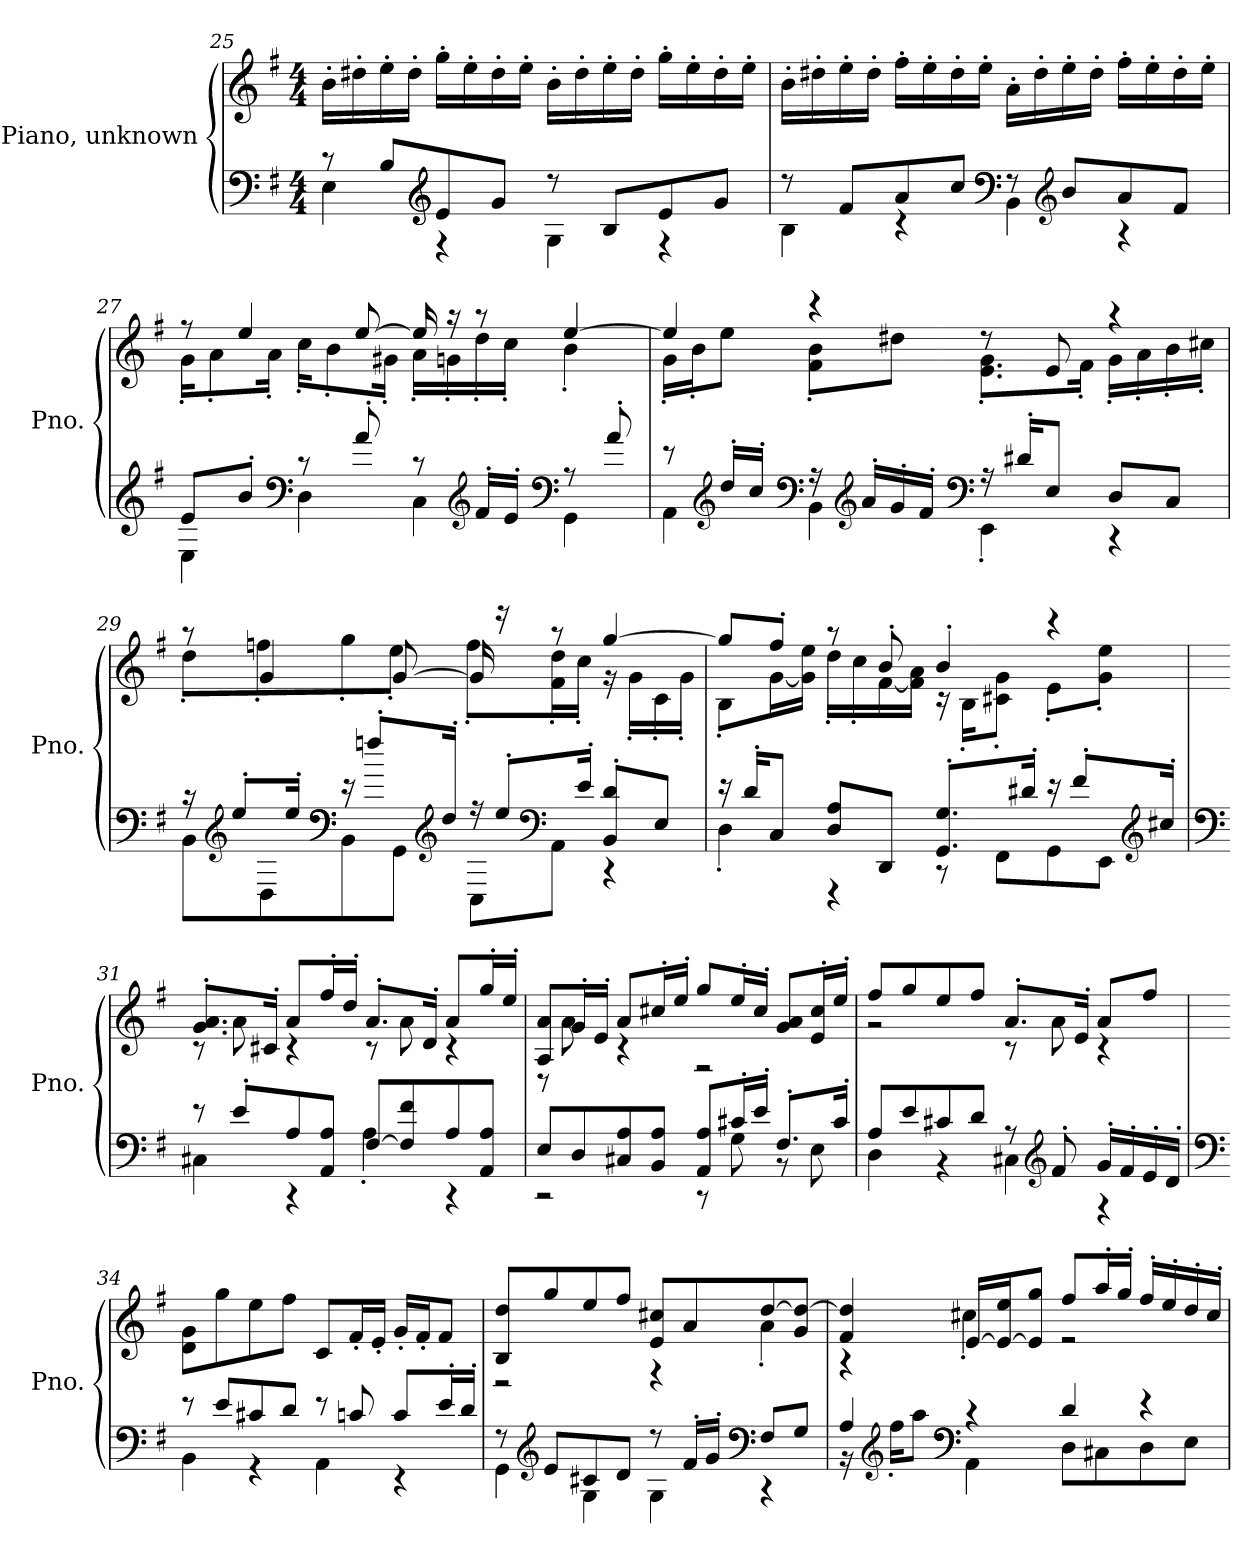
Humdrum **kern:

**kern	**kern
*part1	*part1
*staff2	*staff1
*I"Piano, unknown	*
*I'Pno.	*
!!LO:LB:g=z
*clefF4	*clefG2
*k[f#]	*k[f#]
*M4/4	*M4/4
=25	=25
*^	*
8r	4E\	16b'\LL
.	.	16dd#X'\
8B/L	.	16ee'\
.	.	16dd#'\JJ
*clefG2	*	*
8e/	4r	16gg'\LL
.	.	16ee'\
8g/J	.	16dd#'\
.	.	16ee'\JJ
8r	4G\	16b'\LL
.	.	16dd#'\
8B/L	.	16ee'\
.	.	16dd#'\JJ
8e/	4r	16gg'\LL
.	.	16ee'\
8g/J	.	16dd#'\
.	.	16ee'\JJ
=26	=26	=26
8r	4B\	16b'\LL
.	.	16dd#X'\
8f#/L	.	16ee'\
.	.	16dd#'\JJ
8a/	4r	16ff#'\LL
.	.	16ee'\
8cc/J	.	16dd#'\
.	.	16ee'\JJ
*clefF4	*	*
8r	4BB\	16a'\LL
.	.	16dd#'\
*clefG2	*	*
8b/L	.	16ee'\
.	.	16dd#'\JJ
8a/	4r	16ff#'\LL
.	.	16ee'\
8f#/J	.	16dd#'\
.	.	16ee'\JJ
!!LO:PB:g=z
=27	=27	=27
*	*	*^
8e/L	4E\	8r	16g'\KL
.	.	.	8a'\
8b'/J	.	4ee/	.
.	.	.	16a'\Jk
*clefF4	*	*	*
8r	4D\	.	16cc'\KL
.	.	.	8b'\
8a'/	.	[8ee/	.
.	.	.	16g#X'\Jk
8r	4C\	16ee/]	16a'\LL
.	.	16r	16gn'\
*clefG2	*	*	*
16f#'/LL	.	8r	16dd'\
16e'/JJ	.	.	16cc'\JJ
*clefF4	*	*	*
8r	4GG\	[4ee/	4b'\
8a'/	.	.	.
=28	=28	=28	=28
8r	4AA\	4ee/]	16g'\LL
.	.	.	16b'\J
*clefG2	*	*	*
16dd'/LL	.	.	8ee\J
16cc'/JJ	.	.	.
*clefF4	*	*	*
16r	4BB\	4r	8f#\' 8b\'L
*clefG2	*	*	*
16a'/LL	.	.	.
16g'/	.	.	8dd#X\J
16f#'/JJ	.	.	.
*clefF4	*	*	*
16r	4EE'\	8r	8.e\' 8.g\'L
16d#X'/KL	.	.	.
8E/J	.	8e/	.
.	.	.	16f#'\Jk
8D/L	4r	4r	16g'\LL
.	.	.	16a'\
8C/J	.	.	16b'\
.	.	.	16cc#X'\JJ
!!LO:LB:g=z	!!
=29	=29	=29	=29
16r	8BB\L	8r	8dd'\L
*clefG2	*	*	*
8ee'/L	.	.	.
.	8D\	4g/	8ffn'\
16ee'/Jk	.	.	.
*clefF4	*	*	*
16r	8BB\	.	8gg'\
8ffn'/L	.	.	.
.	8GG\J	[8g/	8ee'\J
*clefG2	*	*	*
16dd'/Jk	.	.	.
16r	8C\L	16g/]	8ff'\L
8ee'/L	.	16r	.
*clefF4	*	*	*
.	8AA\J	8r	16f#\' 16dd\'L
16e'/Jk	.	.	16cc'\JJ
8BB/' 8d/'L	4r	[4gg/	16r
.	.	.	16g'\LL
8E/J	.	.	16c'\
.	.	.	16g'\JJ
!!LO:LB:g=z	!!
=30	=30	=30	=30
16r	4D'\	8gg/L]	8B'\L
16d'/KL	.	.	.
8C/J	.	8ff#'/J	[16g\L
.	.	.	16g\] 16ee\JJ
8D/ 8A/L	4r	8r	16dd'\LL
.	.	.	16cc'\
8DD/J	.	8b'/	[16f#\
.	.	.	16f#\] 16a\JJ
8.GG/' 8.G/'L	8r	4b'/	16r
.	.	.	16B'\KL
.	8FF#\L	.	8c#X\' 8g\'J
16d#X'/Jk	.	.	.
16r	8GG\	4r	8e'\L
8f#'/L	.	.	.
.	8EE\J	.	8g\' 8ee\'J
*clefG2	*	*	*
16cc#X'/Jk	.	.	.
=31	=31	=31	=31
*clefF4	*	*	*
8r	4C#X\	8.g/' 8.a/'L	8r
8e'/L	.	.	8a\
.	.	16c#X'/Jk	.
8A/	4r	8a/L	4r
8AA/ 8A/J	.	16ff#'/L	.
.	.	16dd'/JJ	.
[8F#/L	4A'\	8.a'/L	8r
8F#/] 8f#/	.	.	8a\
.	.	16d'/Jk	.
8A/	4r	8a/L	4r
8AA/ 8A/J	.	16gg'/L	.
.	.	16ee'/JJ	.
!!LO:LB:g=z	!!
=32	=32	=32	=32
8E/L	2r	8A/ 8a/L	8r
8D/	.	16g'/L	8a\
.	.	16e'/JJ	.
8C#X/ 8A/	.	8a/L	4r
8BB/ 8A/J	.	16cc#X'/L	.
.	.	16ee'/JJ	.
8AA/ 8A/L	8r	8gg/L	2r
16c#X'/L	8G\	16ee'/L	.
16e'/JJ	.	16cc#'/JJ	.
8.F#'/L	8r	8g/ 8a/L	.
.	8E\	16e/' 16cc#/'L	.
16c#'/Jk	.	16ee'/JJ	.
=33	=33	=33	=33
8A/L	4D\	8ff#/L	2r
8e/	.	8gg/	.
8c#X/	4r	8ee/	.
8d/J	.	8ff#/J	.
8r	4C#X\	8.a'/L	8r
*clefG2	*	*	*
8f#'/	.	.	8a\
.	.	16e'/Jk	.
16g'/LL	4r	8a/L	4r
16f#'/	.	.	.
16e'/	.	8ff#/J	.
16d'/JJ	.	.	.
*	*	*v	*v
!!LO:LB:g=z
=34	=34	=34
*clefF4	*	*
8r	4BB\	8d\ 8g\L
8e/L	.	8gg\
8c#X/	4r	8ee\
8d/J	.	8ff#\J
8r	4AA\	8c/L
8cn/	.	16f#'/L
.	.	16e'/JJ
8c/L	4r	16g'/LL
.	.	16f#'/J
16e'/L	.	8f#/J
16d'/JJ	.	.
=35	=35	=35
*	*	*^
8r	4GG\	8B/ 8dd/L	2r
*clefG2	*	*	*
8e/L	.	8gg/	.
8c#X/	4G\	8ee/	.
8d/J	.	8ff#/J	.
8r	4G\	8e/ 8cc#X/L	4r
16f#'/LL	.	8a/	.
16g'/JJ	.	.	.
*clefF4	*	*	*
8F#/L	4r	[8dd/	4a'\
8G/J	.	8g/ 8dd/_J	.
!!LO:LB:g=z	!!
=36	=36	=36	=36
4A/	16r	4f#/ 4dd/]	4r
*clefG2	*	*	*
.	16ff#'\KL	.	.
.	8aa\J	.	.
*clefF4	*	*	*
4r	4AA\	[16e/LL	4cc#X'\
.	.	16e/_ 16ee/J	.
.	.	8e/] 8gg/J	.
4d/	8D\L	8ff#/L	2r
.	8C#X\	16aa'/L	.
.	.	16gg'/JJ	.
4r	8D\	16ff#'/LL	.
.	.	16ee'/	.
.	8E\J	16dd'/	.
.	.	16cc#'/JJ	.
*v	*v	*	*
*	*v	*v
=	=
*-	*-
